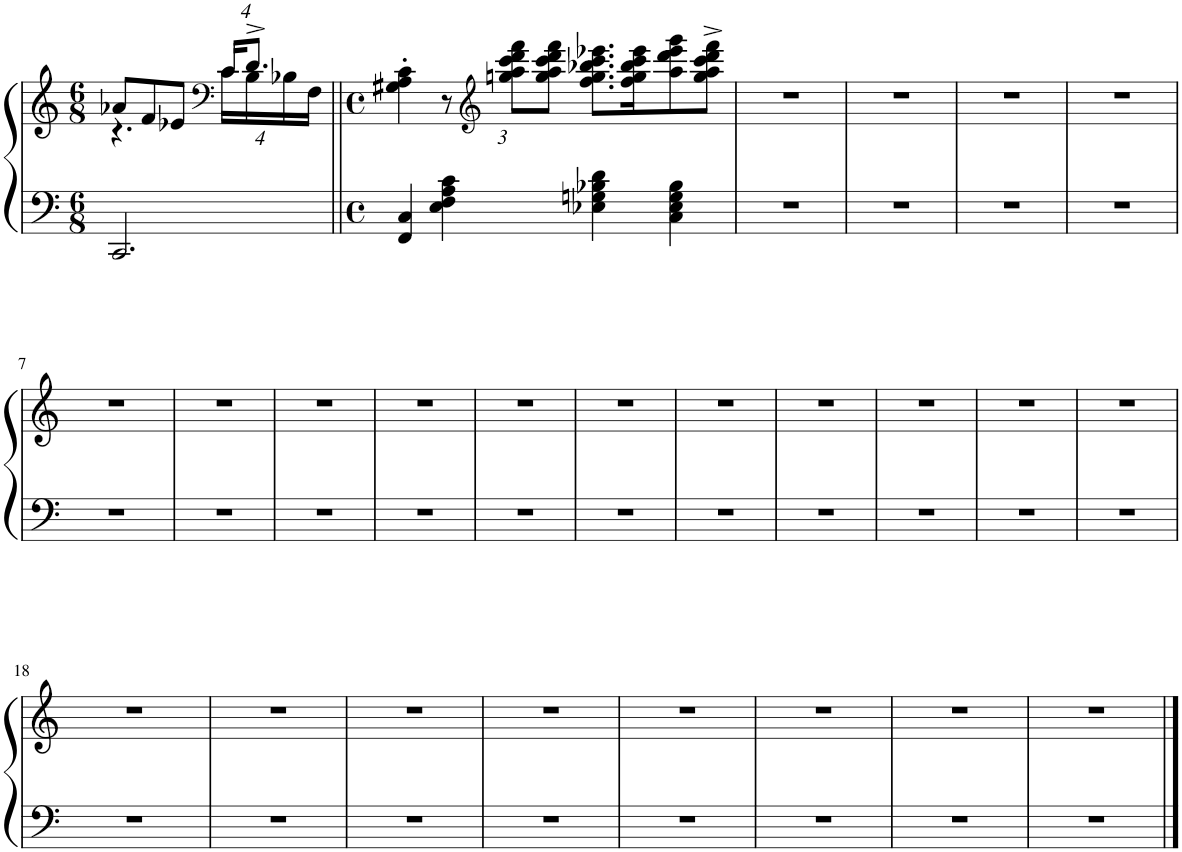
**kern	**kern
*part1	*part1
*staff2	*staff1
*I"Piano	*
*I'Pno.	*
*clefF4	*clefG2
*k[]	*k[]
*M6/8	*M6/8
=1	=1
*	*^
2.CC/	8a-X/L	4.r
.	8f/	.
.	8e-X/J	.
*	*clefF4	*
*	*Xbrackettup	*
.	32%3c/KL	32%3c\LL
.	16%3.d^/J	32%3B\
.	.	32%3B-X\
.	.	32%3F\JJ
*	*v	*v
=2||	=2||
*M4/4	*M4/4
*met(c)	*met(c)
4FF/ 4C/	4G#X\' 4A\' 4c\'
4E\ 4F\ 4A\ 4c\	12r
*	*clefG2
.	12ggn\ 12aa\ 12ccc\ 12ddd\ 12fff\L
.	12gg\ 12aa\ 12ccc\ 12ddd\ 12fff\J
4E-X\ 4Gn\ 4B-X\ 4d\	8.ff\ 8.gg\ 8.bb-X\ 8.ccc\ 8.eee-X\L
.	16ff\ 16gg\ 16bb-\ 16ccc\ 16eee-\K
4C\ 4E-\ 4G\ 4B-\	8aa\ 8ddd\ 8eee-\ 8ggg\
.	8gg\^ 8aa\^ 8ccc\^ 8ddd\^ 8fff\^J
=3	=3
1r	1r
=4	=4
1r	1r
=5	=5
1r	1r
=6	=6
1r	1r
!!LO:LB:g=z
=7	=7
1r	1r
=8	=8
1r	1r
=9	=9
1r	1r
=10	=10
1r	1r
=11	=11
1r	1r
=12	=12
1r	1r
=13	=13
1r	1r
=14	=14
1r	1r
=15	=15
1r	1r
=16	=16
1r	1r
=17	=17
1r	1r
!!LO:LB:g=z
=18	=18
1r	1r
=19	=19
1r	1r
=20	=20
1r	1r
=21	=21
1r	1r
=22	=22
1r	1r
=23	=23
1r	1r
=24	=24
1r	1r
=25	=25
1r	1r
==	==
*-	*-
